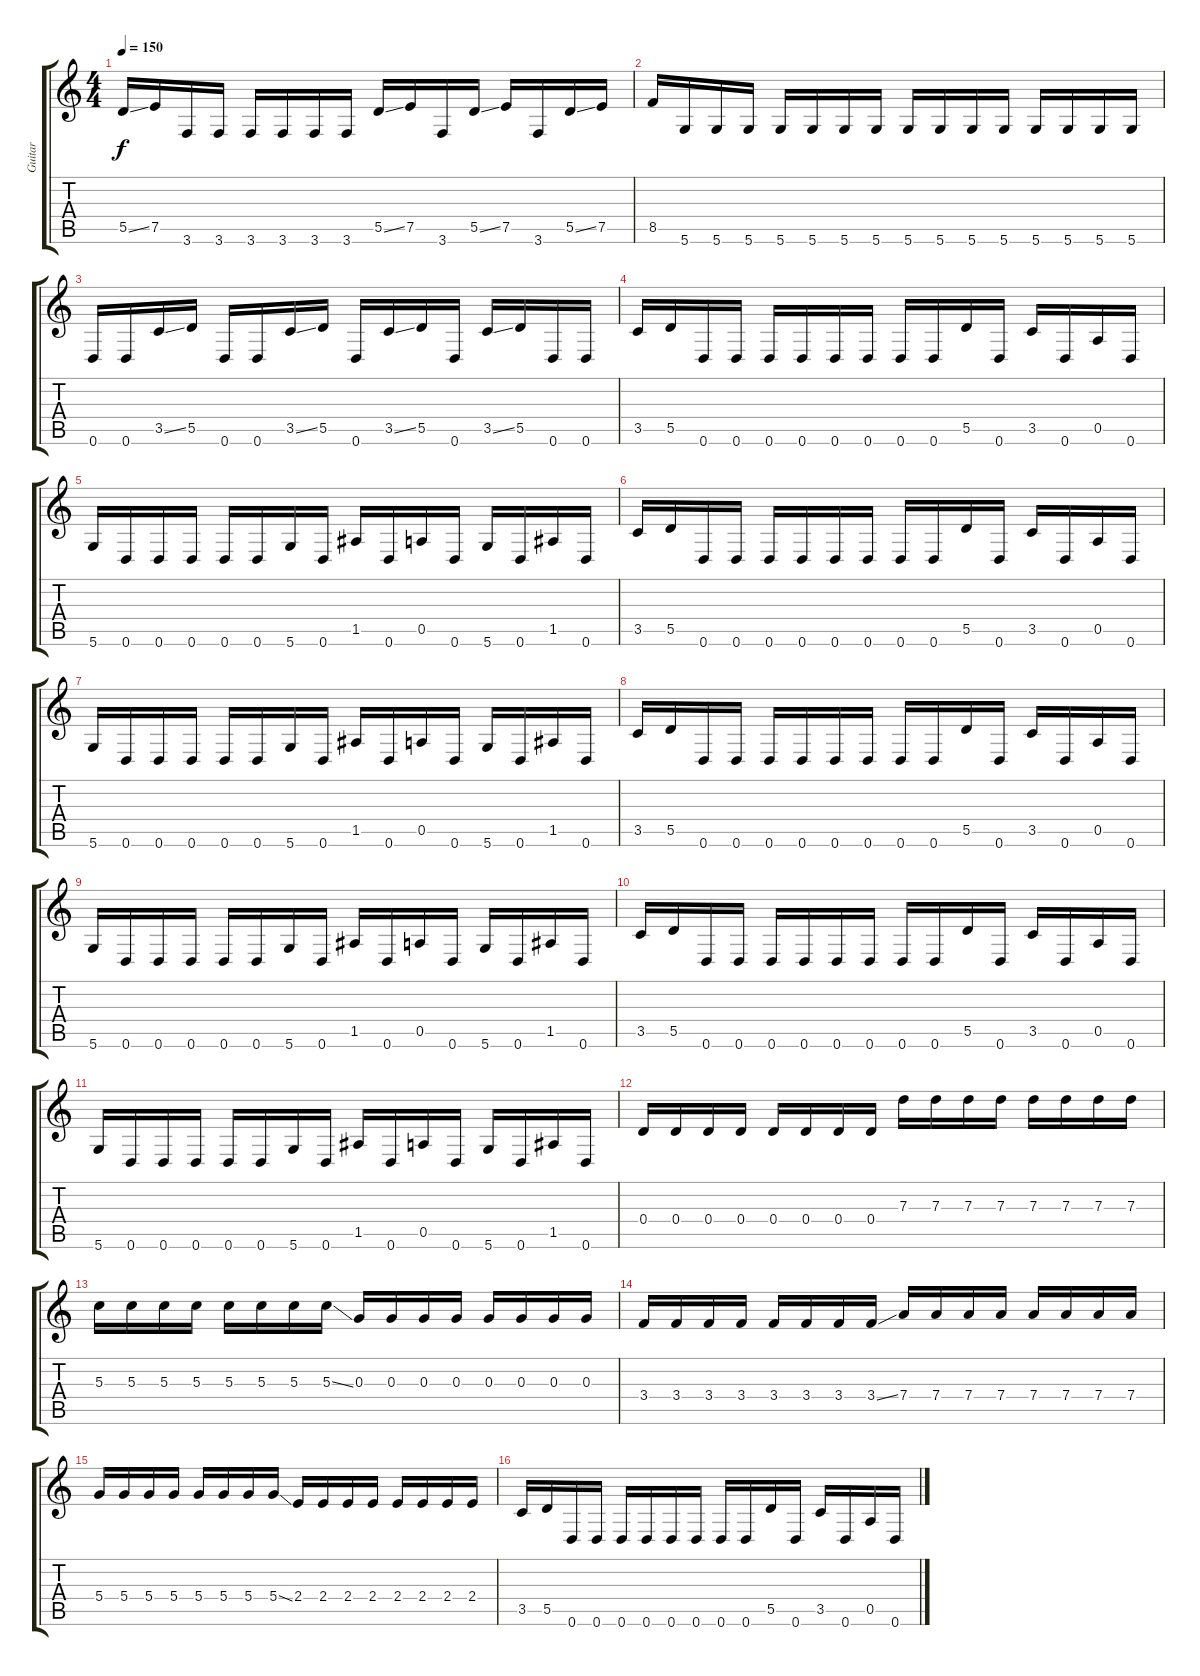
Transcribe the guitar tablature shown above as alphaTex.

\track ("Guitar" "Guitar") {instrument distortionguitar}
\staff {score tabs}
\tuning (E4 B3 G3 D3 A2 D2) {hide}
\ts (4 4)
\tempo 150
\clef g2
\ks c
5.5{ss}.16{dy f} 7.5.16 3.6.16 3.6.16 3.6.16 3.6.16 3.6.16 3.6.16 5.5{ss}.16 7.5.16 3.6.16 5.5{ss}.16 7.5.16 3.6.16 5.5{ss}.16 7.5.16 |
8.5.16 5.6.16 5.6.16 5.6.16 5.6.16 5.6.16 5.6.16 5.6.16 5.6.16 5.6.16 5.6.16 5.6.16 5.6.16 5.6.16 5.6.16 5.6.16 |
0.6.16 0.6.16 3.5{ss}.16 5.5.16 0.6.16 0.6.16 3.5{ss}.16 5.5.16 0.6.16 3.5{ss}.16 5.5.16 0.6.16 3.5{ss}.16 5.5.16 0.6.16 0.6.16 |
3.5.16 5.5.16 0.6.16 0.6.16 0.6.16 0.6.16 0.6.16 0.6.16 0.6.16 0.6.16 5.5.16 0.6.16 3.5.16 0.6.16 0.5.16 0.6.16 |
5.6.16 0.6.16 0.6.16 0.6.16 0.6.16 0.6.16 5.6.16 0.6.16 1.5.16 0.6.16 0.5.16 0.6.16 5.6.16 0.6.16 1.5.16 0.6.16 |
3.5.16 5.5.16 0.6.16 0.6.16 0.6.16 0.6.16 0.6.16 0.6.16 0.6.16 0.6.16 5.5.16 0.6.16 3.5.16 0.6.16 0.5.16 0.6.16 |
5.6.16 0.6.16 0.6.16 0.6.16 0.6.16 0.6.16 5.6.16 0.6.16 1.5.16 0.6.16 0.5.16 0.6.16 5.6.16 0.6.16 1.5.16 0.6.16 |
3.5.16 5.5.16 0.6.16 0.6.16 0.6.16 0.6.16 0.6.16 0.6.16 0.6.16 0.6.16 5.5.16 0.6.16 3.5.16 0.6.16 0.5.16 0.6.16 |
5.6.16 0.6.16 0.6.16 0.6.16 0.6.16 0.6.16 5.6.16 0.6.16 1.5.16 0.6.16 0.5.16 0.6.16 5.6.16 0.6.16 1.5.16 0.6.16 |
3.5.16 5.5.16 0.6.16 0.6.16 0.6.16 0.6.16 0.6.16 0.6.16 0.6.16 0.6.16 5.5.16 0.6.16 3.5.16 0.6.16 0.5.16 0.6.16 |
5.6.16 0.6.16 0.6.16 0.6.16 0.6.16 0.6.16 5.6.16 0.6.16 1.5.16 0.6.16 0.5.16 0.6.16 5.6.16 0.6.16 1.5.16 0.6.16 |
0.4.16 0.4.16 0.4.16 0.4.16 0.4.16 0.4.16 0.4.16 0.4.16 7.3.16 7.3.16 7.3.16 7.3.16 7.3.16 7.3.16 7.3.16 7.3.16 |
5.3.16 5.3.16 5.3.16 5.3.16 5.3.16 5.3.16 5.3.16 5.3{ss}.16 0.3.16 0.3.16 0.3.16 0.3.16 0.3.16 0.3.16 0.3.16 0.3.16 |
3.4.16 3.4.16 3.4.16 3.4.16 3.4.16 3.4.16 3.4.16 3.4{ss}.16 7.4.16 7.4.16 7.4.16 7.4.16 7.4.16 7.4.16 7.4.16 7.4.16 |
5.4.16 5.4.16 5.4.16 5.4.16 5.4.16 5.4.16 5.4.16 5.4{ss}.16 2.4.16 2.4.16 2.4.16 2.4.16 2.4.16 2.4.16 2.4.16 2.4.16 |
3.5.16 5.5.16 0.6.16 0.6.16 0.6.16 0.6.16 0.6.16 0.6.16 0.6.16 0.6.16 5.5.16 0.6.16 3.5.16 0.6.16 0.5.16 0.6.16
